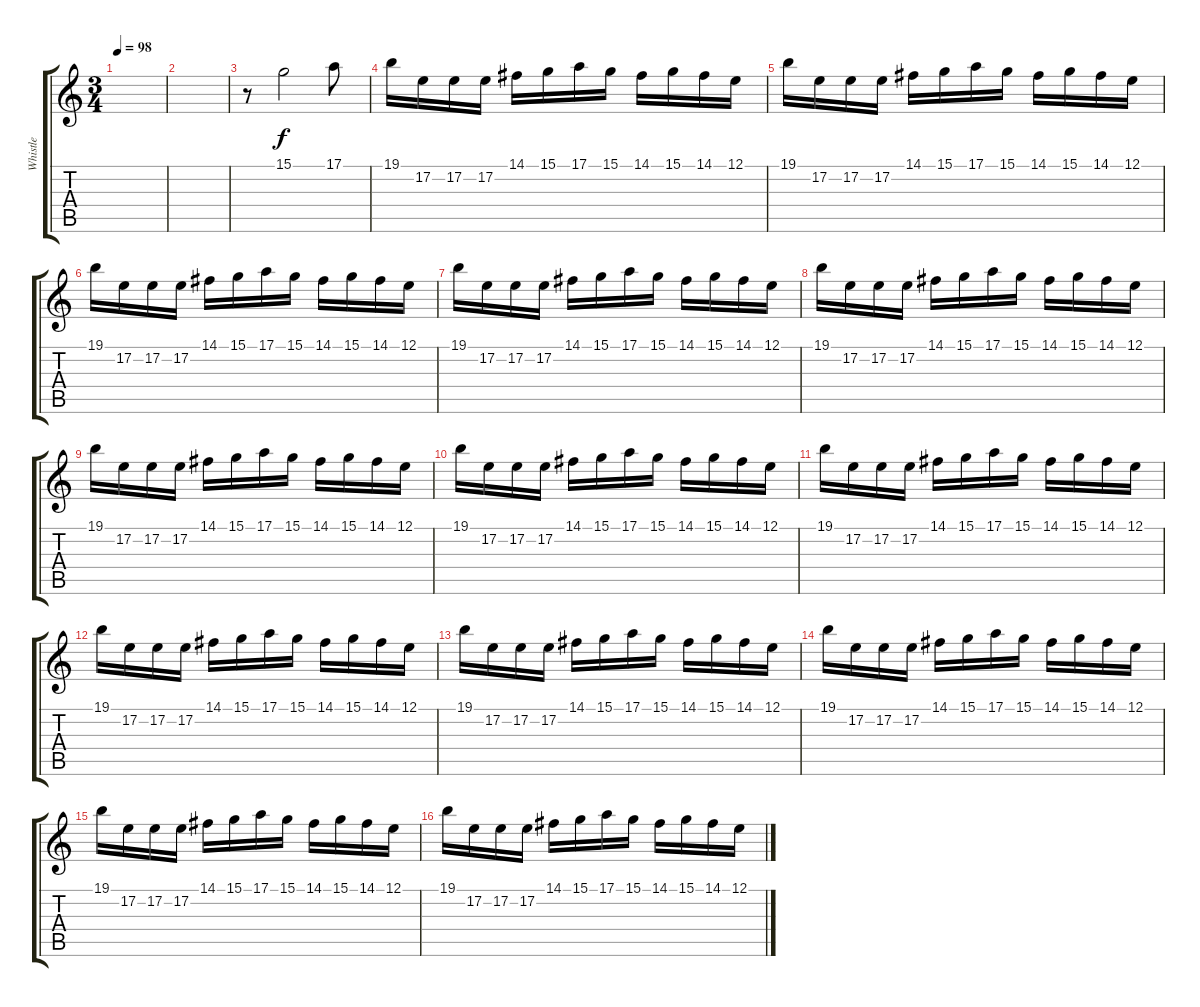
\track ("Whistle" "Whistle") {instrument piccolo}
\staff {score tabs}
\tuning (E4 B3 G3 D3 A2 E2) {hide}
\ts (3 4)
\tempo 98
\clef g2
\ks c
|
|
r.8 15.1.2 17.1.8 |
19.1.16 17.2.16 17.2.16 17.2.16 14.1.16 15.1.16 17.1.16 15.1.16 14.1.16 15.1.16 14.1.16 12.1.16 |
19.1.16{volume 9} 17.2.16 17.2.16 17.2.16 14.1.16 15.1.16 17.1.16 15.1.16 14.1.16 15.1.16 14.1.16 12.1.16 |
19.1.16 17.2.16 17.2.16 17.2.16 14.1.16 15.1.16 17.1.16 15.1.16 14.1.16 15.1.16 14.1.16 12.1.16 |
19.1.16 17.2.16 17.2.16 17.2.16 14.1.16 15.1.16 17.1.16 15.1.16 14.1.16 15.1.16 14.1.16 12.1.16 |
19.1.16 17.2.16 17.2.16 17.2.16 14.1.16 15.1.16 17.1.16 15.1.16 14.1.16 15.1.16 14.1.16 12.1.16 |
19.1.16 17.2.16 17.2.16 17.2.16 14.1.16 15.1.16 17.1.16 15.1.16 14.1.16 15.1.16 14.1.16 12.1.16 |
19.1.16{volume 7} 17.2.16 17.2.16 17.2.16 14.1.16 15.1.16 17.1.16 15.1.16 14.1.16 15.1.16 14.1.16 12.1.16 |
19.1.16 17.2.16 17.2.16 17.2.16 14.1.16 15.1.16 17.1.16 15.1.16 14.1.16 15.1.16 14.1.16 12.1.16 |
19.1.16 17.2.16 17.2.16 17.2.16 14.1.16 15.1.16 17.1.16 15.1.16 14.1.16 15.1.16 14.1.16 12.1.16 |
19.1.16 17.2.16 17.2.16 17.2.16 14.1.16 15.1.16 17.1.16 15.1.16 14.1.16 15.1.16 14.1.16 12.1.16 |
19.1.16 17.2.16 17.2.16 17.2.16 14.1.16 15.1.16 17.1.16 15.1.16 14.1.16 15.1.16 14.1.16 12.1.16 |
19.1.16{volume 5} 17.2.16 17.2.16 17.2.16 14.1.16 15.1.16 17.1.16 15.1.16 14.1.16 15.1.16 14.1.16 12.1.16 |
19.1.16 17.2.16 17.2.16 17.2.16 14.1.16 15.1.16 17.1.16 15.1.16 14.1.16 15.1.16 14.1.16 12.1.16
